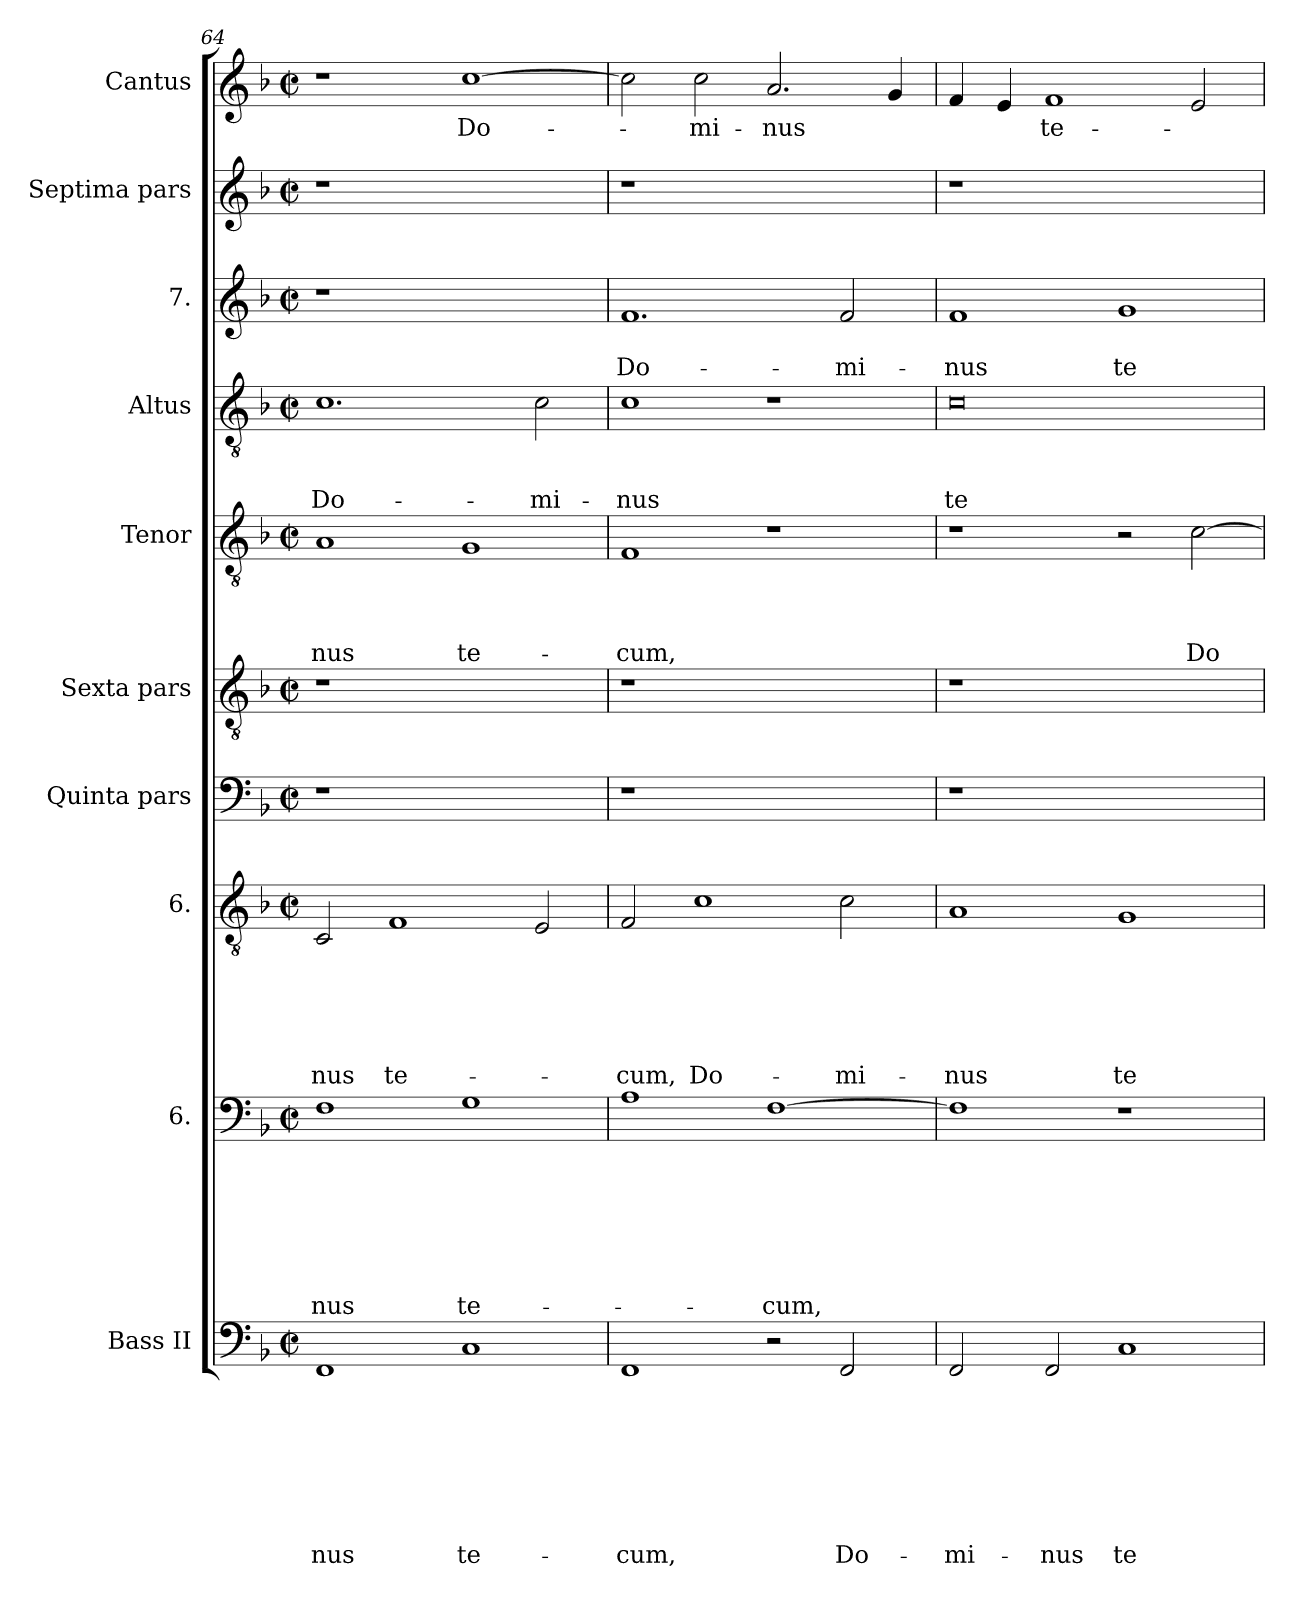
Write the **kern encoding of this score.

**kern	**text	**text	**text	**text	**text	**text	**text	**text	**kern	**text	**text	**text	**text	**text	**text	**text	**kern	**text	**text	**text	**text	**text	**text	**kern	**kern	**kern	**text	**text	**text	**text	**kern	**text	**text	**text	**kern	**text	**text	**kern	**kern	**text
*part10	*part10	*part10	*part10	*part10	*part10	*part10	*part10	*part10	*part9	*part9	*part9	*part9	*part9	*part9	*part9	*part9	*part8	*part8	*part8	*part8	*part8	*part8	*part8	*part7	*part6	*part5	*part5	*part5	*part5	*part5	*part4	*part4	*part4	*part4	*part3	*part3	*part3	*part2	*part1	*part1
*staff10	*staff10	*staff10	*staff10	*staff10	*staff10	*staff10	*staff10	*staff10	*staff9	*staff9	*staff9	*staff9	*staff9	*staff9	*staff9	*staff9	*staff8	*staff8	*staff8	*staff8	*staff8	*staff8	*staff8	*staff7	*staff6	*staff5	*staff5	*staff5	*staff5	*staff5	*staff4	*staff4	*staff4	*staff4	*staff3	*staff3	*staff3	*staff2	*staff1	*staff1
*I"Bass II	*	*	*	*	*	*	*	*	*I"6.	*	*	*	*	*	*	*	*I"6.	*	*	*	*	*	*	*I"Quinta pars	*I"Sexta pars	*I"Tenor	*	*	*	*	*I"Altus	*	*	*	*I"7.	*	*	*I"Septima pars	*I"Cantus	*
*I'B.	*	*	*	*	*	*	*	*	*	*	*	*	*	*	*	*	*	*	*	*	*	*	*	*	*	*I'T.	*	*	*	*	*I'A.	*	*	*	*	*	*	*	*I'C.	*
*clefF4	*	*	*	*	*	*	*	*	*clefF4	*	*	*	*	*	*	*	*clefGv2	*	*	*	*	*	*	*clefF4	*clefGv2	*clefGv2	*	*	*	*	*clefGv2	*	*	*	*clefG2	*	*	*clefG2	*clefG2	*
*k[b-]	*	*	*	*	*	*	*	*	*k[b-]	*	*	*	*	*	*	*	*k[b-]	*	*	*	*	*	*	*k[b-]	*k[b-]	*k[b-]	*	*	*	*	*k[b-]	*	*	*	*k[b-]	*	*	*k[b-]	*k[b-]	*
*F:	*	*	*	*	*	*	*	*	*F:	*	*	*	*	*	*	*	*F:	*	*	*	*	*	*	*F:	*F:	*F:	*	*	*	*	*F:	*	*	*	*F:	*	*	*F:	*F:	*
*M2/2	*	*	*	*	*	*	*	*	*M2/2	*	*	*	*	*	*	*	*M2/2	*	*	*	*	*	*	*M2/2	*M2/2	*M2/2	*	*	*	*	*M2/2	*	*	*	*M2/2	*	*	*M2/2	*M2/2	*
*met(c|)	*	*	*	*	*	*	*	*	*met(c|)	*	*	*	*	*	*	*	*met(c|)	*	*	*	*	*	*	*met(c|)	*met(c|)	*met(c|)	*	*	*	*	*met(c|)	*	*	*	*met(c|)	*	*	*met(c|)	*met(c|)	*
=64	=64	=64	=64	=64	=64	=64	=64	=64	=64	=64	=64	=64	=64	=64	=64	=64	=64	=64	=64	=64	=64	=64	=64	=64	=64	=64	=64	=64	=64	=64	=64	=64	=64	=64	=64	=64	=64	=64	=64	=64
!	!	!	!	!	!	!	!	!LO:LY:b	!	!	!	!	!	!	!	!LO:LY:b	!	!	!	!	!	!	!LO:LY:b	!	!	!	!	!	!	!LO:LY:b	!	!	!	!LO:LY:b	!	!	!	!	!	!
1FF	.	.	.	.	.	.	.	-nus	1F	.	.	.	.	.	.	-nus	2C/	.	.	.	.	.	-nus	1r	1r	1A	.	.	.	-nus	1.c	.	.	Do-	1r	.	.	1r	1r	.
!	!	!	!	!	!	!	!	!	!	!	!	!	!	!	!	!	!	!	!	!	!	!	!LO:LY:b	!	!	!	!	!	!	!	!	!	!	!	!	!	!	!	!	!
.	.	.	.	.	.	.	.	.	.	.	.	.	.	.	.	.	1F	.	.	.	.	.	te-	.	.	.	.	.	.	.	.	.	.	.	.	.	.	.	.	.
!	!	!	!	!	!	!	!	!LO:LY:b	!	!	!	!	!	!	!	!LO:LY:b	!	!	!	!	!	!	!	!	!	!	!	!	!	!LO:LY:b	!	!	!	!	!	!	!	!	!	!LO:LY:b
1C	.	.	.	.	.	.	.	te-	1G	.	.	.	.	.	.	te-	.	.	.	.	.	.	.	1ryy	1ryy	1G	.	.	.	te-	.	.	.	.	1ryy	.	.	1ryy	[>1cc	Do-
!	!	!	!	!	!	!	!	!	!	!	!	!	!	!	!	!	!	!	!	!	!	!	!	!	!	!	!	!	!	!	!	!	!	!LO:LY:b	!	!	!	!	!	!
.	.	.	.	.	.	.	.	.	.	.	.	.	.	.	.	.	2E/	.	.	.	.	.	.	.	.	.	.	.	.	.	2c\	.	.	-mi-	.	.	.	.	.	.
=65	=65	=65	=65	=65	=65	=65	=65	=65	=65	=65	=65	=65	=65	=65	=65	=65	=65	=65	=65	=65	=65	=65	=65	=65	=65	=65	=65	=65	=65	=65	=65	=65	=65	=65	=65	=65	=65	=65	=65	=65
!	!	!	!	!	!	!	!	!LO:LY:b	!	!	!	!	!	!	!	!	!	!	!	!	!	!	!LO:LY:b	!	!	!	!	!	!	!LO:LY:b	!	!	!	!LO:LY:b	!	!	!LO:LY:b	!	!	!
1FF	.	.	.	.	.	.	.	-cum,	1A	.	.	.	.	.	.	.	2F/	.	.	.	.	.	-cum,	1r	1r	1F	.	.	.	-cum,	1c	.	.	-nus	1.f	.	Do-	1r	2cc\]	.
!	!	!	!	!	!	!	!	!	!	!	!	!	!	!	!	!	!	!	!	!	!	!	!LO:LY:b	!	!	!	!	!	!	!	!	!	!	!	!	!	!	!	!	!LO:LY:b
.	.	.	.	.	.	.	.	.	.	.	.	.	.	.	.	.	1c	.	.	.	.	.	Do-	.	.	.	.	.	.	.	.	.	.	.	.	.	.	.	2cc\	-mi-
!	!	!	!	!	!	!	!	!	!	!	!	!	!	!	!	!LO:LY:b	!	!	!	!	!	!	!	!	!	!	!	!	!	!	!	!	!	!	!	!	!	!	!	!LO:LY:b
2r	.	.	.	.	.	.	.	.	[>1F	.	.	.	.	.	.	-cum,	.	.	.	.	.	.	.	1ryy	1ryy	1r	.	.	.	.	1r	.	.	.	.	.	.	1ryy	2.a/	-nus
!	!	!	!	!	!	!	!	!LO:LY:b	!	!	!	!	!	!	!	!	!	!	!	!	!	!	!LO:LY:b	!	!	!	!	!	!	!	!	!	!	!	!	!	!LO:LY:b	!	!	!
2FF/	.	.	.	.	.	.	.	Do-	.	.	.	.	.	.	.	.	2c\	.	.	.	.	.	-mi-	.	.	.	.	.	.	.	.	.	.	.	2f/	.	-mi-	.	.	.
.	.	.	.	.	.	.	.	.	.	.	.	.	.	.	.	.	.	.	.	.	.	.	.	.	.	.	.	.	.	.	.	.	.	.	.	.	.	.	4g/	.
=66	=66	=66	=66	=66	=66	=66	=66	=66	=66	=66	=66	=66	=66	=66	=66	=66	=66	=66	=66	=66	=66	=66	=66	=66	=66	=66	=66	=66	=66	=66	=66	=66	=66	=66	=66	=66	=66	=66	=66	=66
!	!	!	!	!	!	!	!	!LO:LY:b	!	!	!	!	!	!	!	!	!	!	!	!	!	!	!LO:LY:b	!	!	!	!	!	!	!	!	!	!	!LO:LY:b	!	!	!LO:LY:b	!	!	!
2FF/	.	.	.	.	.	.	.	-mi-	1F]	.	.	.	.	.	.	.	1A	.	.	.	.	.	-nus	1r	1r	1r	.	.	.	.	0c	.	.	te-	1f	.	-nus	1r	4f/	.
.	.	.	.	.	.	.	.	.	.	.	.	.	.	.	.	.	.	.	.	.	.	.	.	.	.	.	.	.	.	.	.	.	.	.	.	.	.	.	4e/	.
!	!	!	!	!	!	!	!	!LO:LY:b	!	!	!	!	!	!	!	!	!	!	!	!	!	!	!	!	!	!	!	!	!	!	!	!	!	!	!	!	!	!	!	!LO:LY:b
2FF/	.	.	.	.	.	.	.	-nus	.	.	.	.	.	.	.	.	.	.	.	.	.	.	.	.	.	.	.	.	.	.	.	.	.	.	.	.	.	.	1f	te-
!	!	!	!	!	!	!	!	!LO:LY:b	!	!	!	!	!	!	!	!	!	!	!	!	!	!	!LO:LY:b	!	!	!	!	!	!	!	!	!	!	!	!	!	!LO:LY:b	!	!	!
1C	.	.	.	.	.	.	.	te-	1r	.	.	.	.	.	.	.	1G	.	.	.	.	.	te-	1ryy	1ryy	2r	.	.	.	.	.	.	.	.	1g	.	te-	1ryy	.	.
!	!	!	!	!	!	!	!	!	!	!	!	!	!	!	!	!	!	!	!	!	!	!	!	!	!	!	!	!	!	!LO:LY:b	!	!	!	!	!	!	!	!	!	!
.	.	.	.	.	.	.	.	.	.	.	.	.	.	.	.	.	.	.	.	.	.	.	.	.	.	[>2c\	.	.	.	Do-	.	.	.	.	.	.	.	.	2e/	.
=	=	=	=	=	=	=	=	=	=	=	=	=	=	=	=	=	=	=	=	=	=	=	=	=	=	=	=	=	=	=	=	=	=	=	=	=	=	=	=	=
*-	*-	*-	*-	*-	*-	*-	*-	*-	*-	*-	*-	*-	*-	*-	*-	*-	*-	*-	*-	*-	*-	*-	*-	*-	*-	*-	*-	*-	*-	*-	*-	*-	*-	*-	*-	*-	*-	*-	*-	*-
